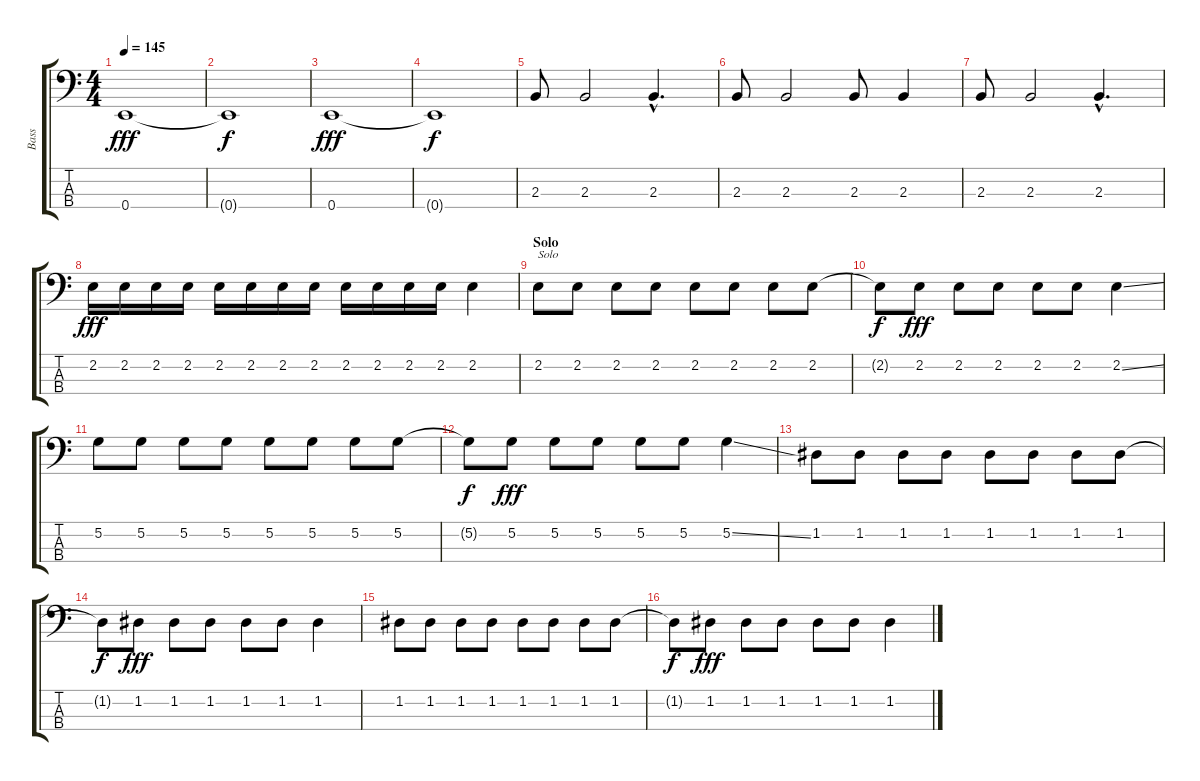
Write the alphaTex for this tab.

\track ("Bass" "Bass") {instrument electricbasspick}
\staff {score tabs}
\tuning (G2 D2 A1 E1) {hide}
\ts (4 4)
\tempo 145
\clef f4
\ks c
0.4.1{dy fff} |
0.4{t}.1{dy f} |
0.4.1{dy fff} |
0.4{t}.1{dy f} |
2.3.8 2.3.2 2.3{hac}.4{d} |
2.3.8 2.3.2 2.3.8 2.3.4 |
2.3.8 2.3.2 2.3{hac}.4{d} |
2.2.16{dy fff} 2.2.16 2.2.16 2.2.16 2.2.16 2.2.16 2.2.16 2.2.16 2.2.16 2.2.16 2.2.16 2.2.16 2.2.4 |
\section ("" "Solo")
2.2.8{txt "Solo"} 2.2.8 2.2.8 2.2.8 2.2.8 2.2.8 2.2.8 2.2.8 |
2.2{t}.8{dy f} 2.2.8{dy fff} 2.2.8 2.2.8 2.2.8 2.2.8 2.2{ss}.4 |
5.2.8 5.2.8 5.2.8 5.2.8 5.2.8 5.2.8 5.2.8 5.2.8 |
5.2{t}.8{dy f} 5.2.8{dy fff} 5.2.8 5.2.8 5.2.8 5.2.8 5.2{ss}.4 |
1.2.8 1.2.8 1.2.8 1.2.8 1.2.8 1.2.8 1.2.8 1.2.8 |
1.2{t}.8{dy f} 1.2.8{dy fff} 1.2.8 1.2.8 1.2.8 1.2.8 1.2.4 |
1.2.8 1.2.8 1.2.8 1.2.8 1.2.8 1.2.8 1.2.8 1.2.8 |
1.2{t}.8{dy f} 1.2.8{dy fff} 1.2.8 1.2.8 1.2.8 1.2.8 1.2.4
